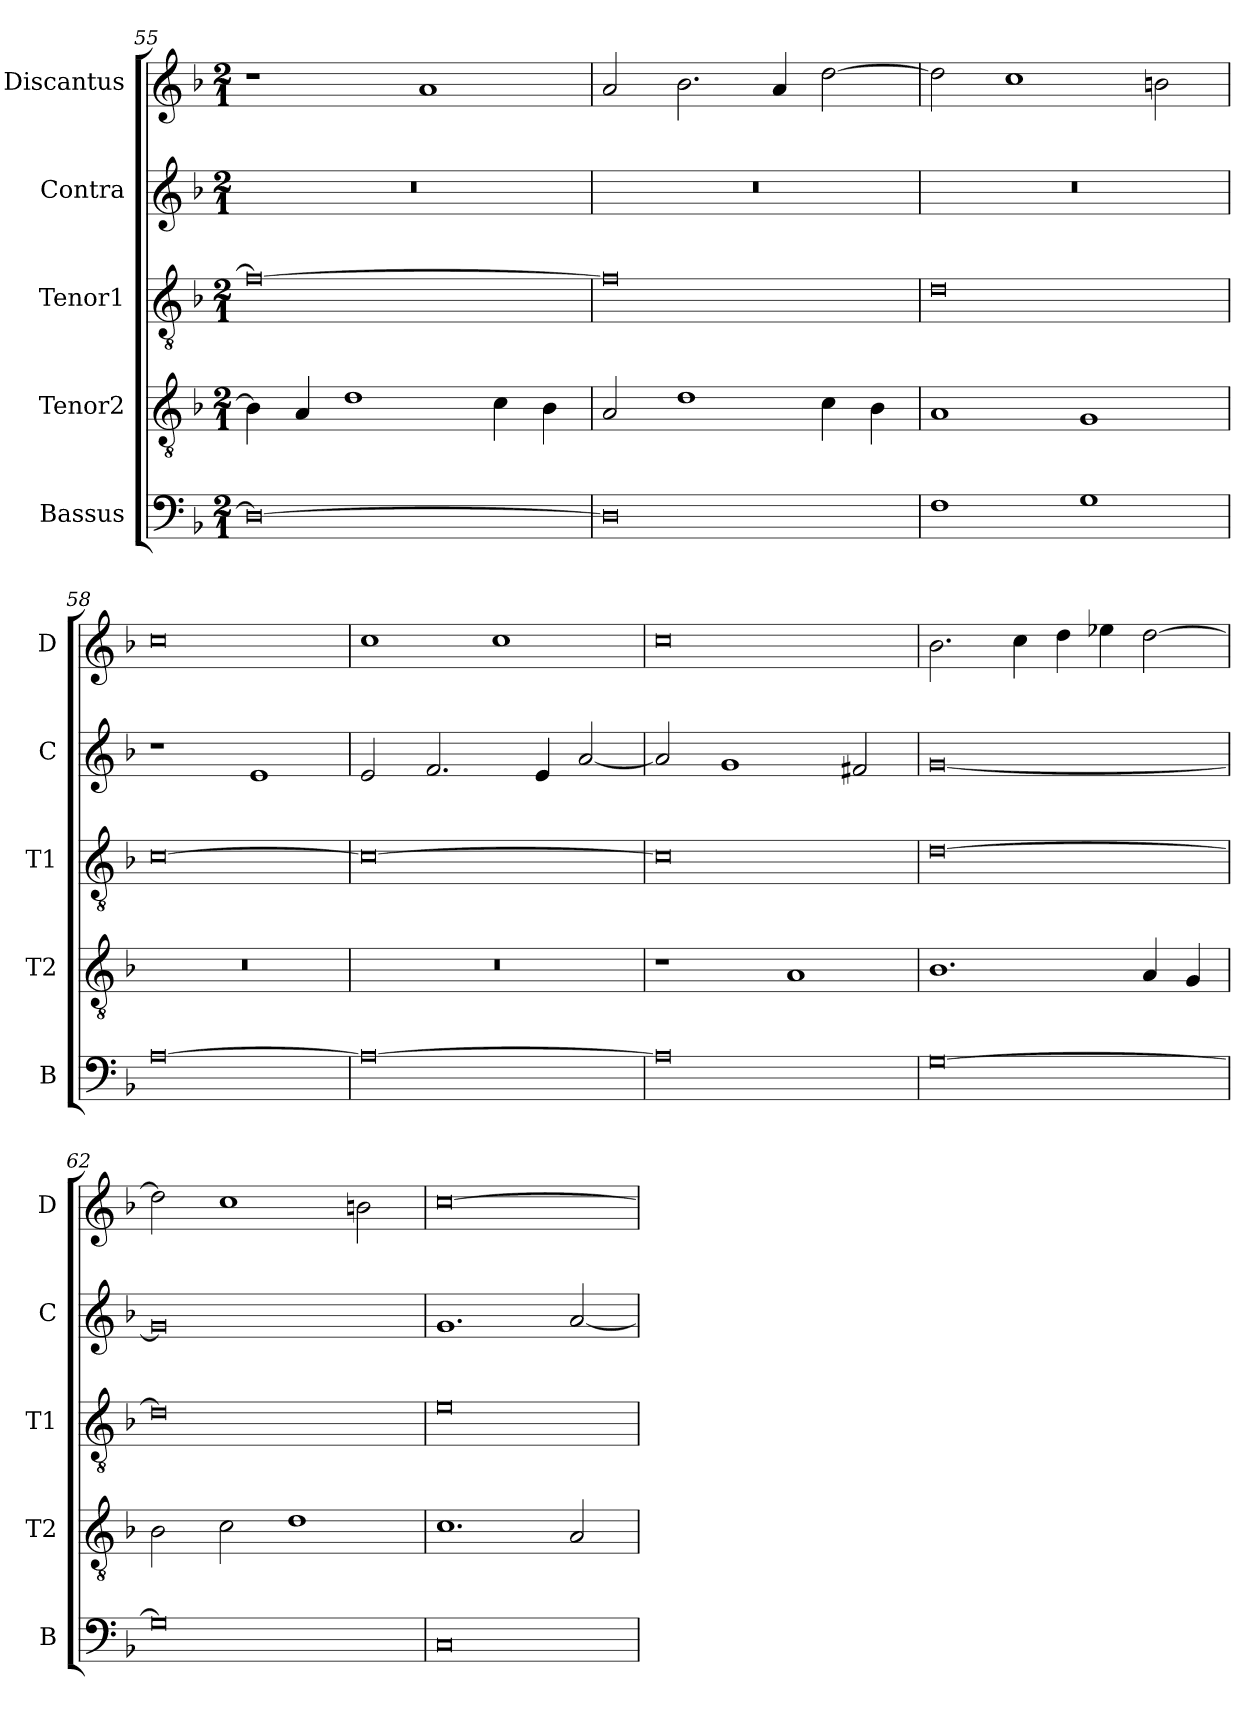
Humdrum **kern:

**kern	**kern	**kern	**kern	**kern
*part5	*part4	*part3	*part2	*part1
*staff5	*staff4	*staff3	*staff2	*staff1
*I"Bassus	*I"Tenor2	*I"Tenor1	*I"Contra	*I"Discantus
*I'B	*I'T2	*I'T1	*I'C	*I'D
*clefF4	*clefGv2	*clefGv2	*clefG2	*clefG2
*k[b-]	*k[b-]	*k[b-]	*k[b-]	*k[b-]
*M2/1	*M2/1	*M2/1	*M2/1	*M2/1
=55	=55	=55	=55	=55
0D_	4B-\]	0f_	0r	1r
.	4A/	.	.	.
.	1d	.	.	.
.	.	.	.	1a
.	4c\	.	.	.
.	4B-\	.	.	.
=56	=56	=56	=56	=56
0D]	2A/	0f]	0r	2a/
.	1d	.	.	2.b-\
.	.	.	.	4a/
.	4c\	.	.	[2dd\
.	4B-\	.	.	.
=57	=57	=57	=57	=57
1F	1A	0d	0r	2dd\]
.	.	.	.	1cc
1G	1G	.	.	.
.	.	.	.	2bn\
=58	=58	=58	=58	=58
[0A	0r	[0c	1r	0cc
.	.	.	1e	.
=59	=59	=59	=59	=59
0A_	0r	0c_	2e/	1cc
.	.	.	2.f/	.
.	.	.	.	1cc
.	.	.	4e/	.
.	.	.	[2a/	.
=60	=60	=60	=60	=60
0A]	1r	0c]	2a/]	0cc
.	.	.	1g	.
.	1A	.	.	.
.	.	.	2f#X/	.
=61	=61	=61	=61	=61
[0G	1.B-	[0d	[0g	2.b-\
.	.	.	.	4cc\
.	.	.	.	4dd\
.	.	.	.	4ee-X\
.	4A/	.	.	[2dd\
.	4G/	.	.	.
=62	=62	=62	=62	=62
0G]	2B-\	0d]	0g]	2dd\]
.	2c\	.	.	1cc
.	1d	.	.	.
.	.	.	.	2bn\
=63	=63	=63	=63	=63
0C	1.c	0e	1.g	[0cc
.	2A/	.	[2a/	.
=	=	=	=	=
*-	*-	*-	*-	*-
